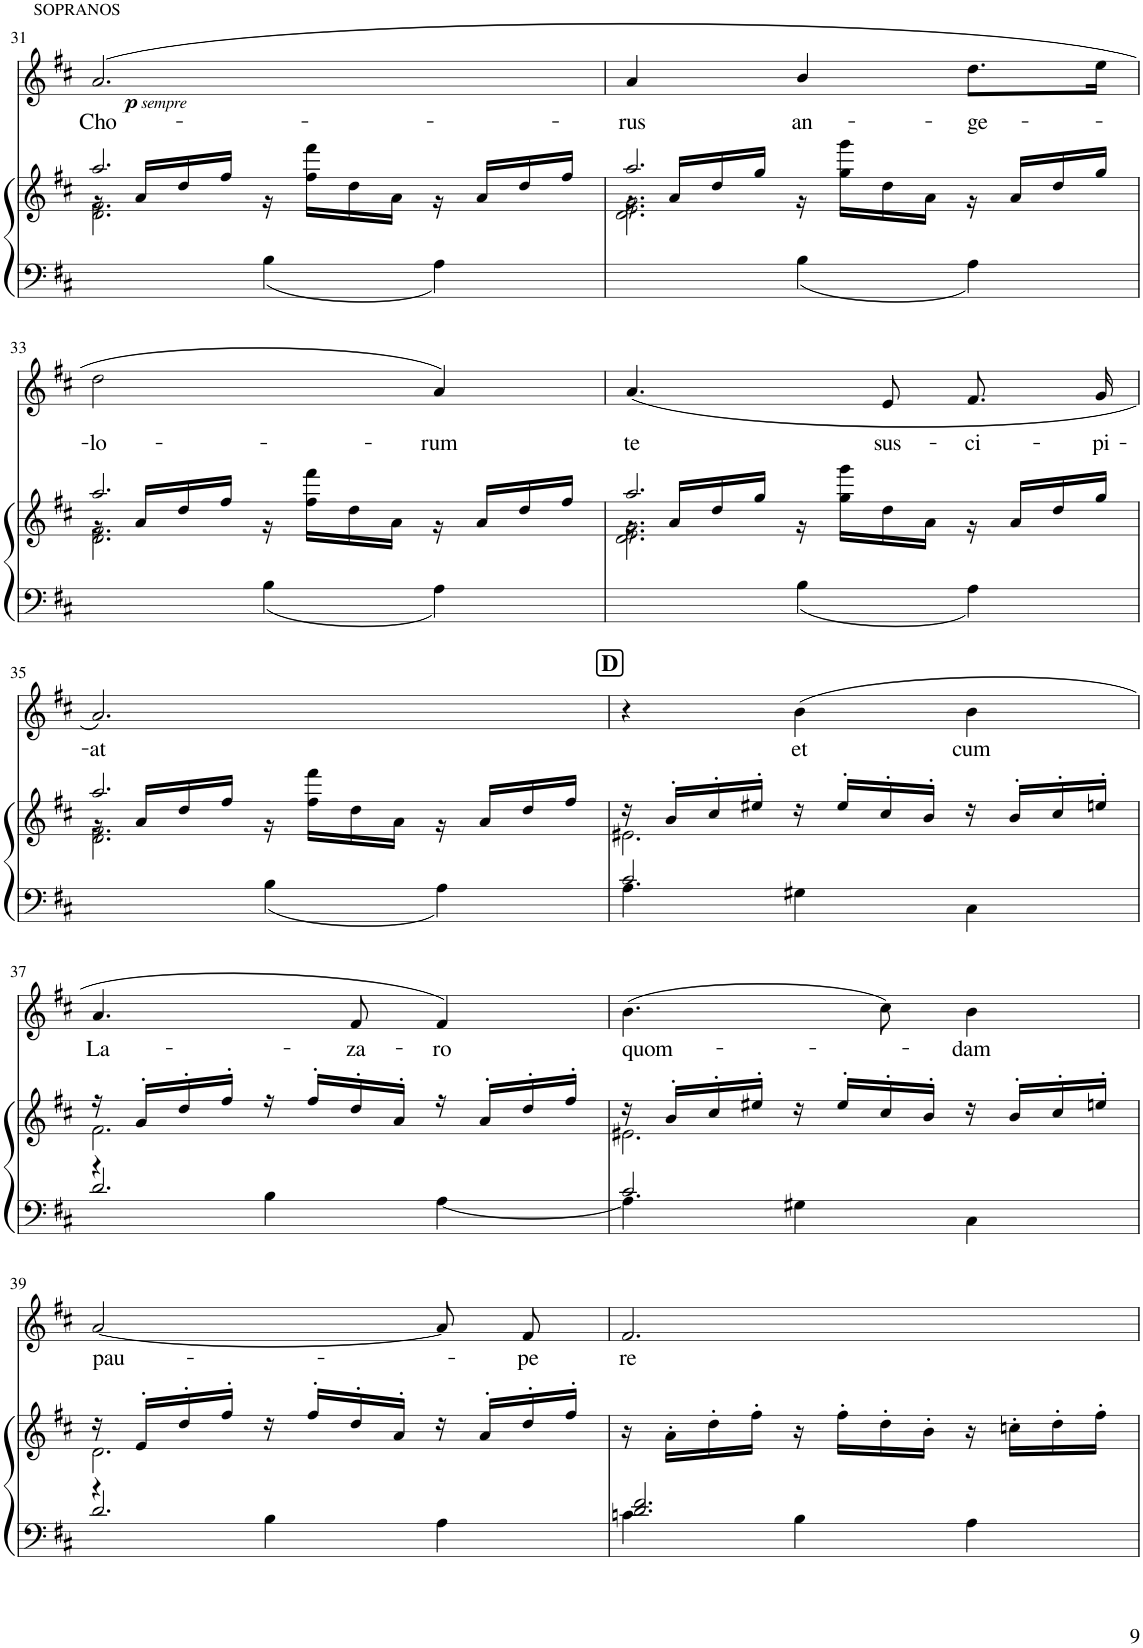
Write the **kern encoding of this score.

**kern	**kern	**kern	**text	**dynam
*part2	*part2	*part1	*part1	*part1
*staff3	*staff2	*staff1	*staff1	*staff1
*I"PIANO	*	*I"SOPRANOS	*	*
*I'Pno	*	*	*	*
!!LO:PB:g=z
*clefF4	*clefG2	*clefG2	*	*
*k[f#c#]	*k[f#c#]	*k[f#c#]	*	*
*M3/4	*M3/4	*M3/4	*	*
=31	=31	=31	=31	=31
*	*^	*	*	*
*	*	*^	*	*	*
!	!	!	!	!LO:TX:a:t=SOPRANOS	!	!
!	!	!	!	!	!LO:LY:b	!LO:DY:b
!	!	!	!	!	!	!LO:DY:n=1:b
4ryy	2.aa/	16r	2.d\ 2.f#\	(2.a/	Cho-	p other-dynamics
.	.	16a/LL	.	.	.	.
.	.	16dd/	.	.	.	.
.	.	16ff#/JJ	.	.	.	.
4B\	.	16r	.	.	.	.
.	.	16ff#\ 16fff#\LL	.	.	.	.
.	.	16dd\	.	.	.	.
.	.	16a\JJ	.	.	.	.
4A\	.	16r	.	.	.	.
.	.	16a/LL	.	.	.	.
.	.	16dd/	.	.	.	.
.	.	16ff#/JJ	.	.	.	.
=32	=32	=32	=32	=32	=32	=32
!	!	!	!	!	!LO:LY:b	!
4ryy	2.aa/	16r	2.d\ 2.e\ 2.g\	4a/	-rus	.
.	.	16a/LL	.	.	.	.
.	.	16dd/	.	.	.	.
.	.	16gg/JJ	.	.	.	.
!	!	!	!	!	!LO:LY:b	!
4B\	.	16r	.	4b/	an-	.
.	.	16gg\ 16ggg\LL	.	.	.	.
.	.	16dd\	.	.	.	.
.	.	16a\JJ	.	.	.	.
!	!	!	!	!	!LO:LY:b	!
4A\	.	16r	.	8.dd\L	-ge-	.
.	.	16a/LL	.	.	.	.
.	.	16dd/	.	.	.	.
.	.	16gg/JJ	.	16ee\Jk	.	.
!!LO:LB:g=z
=33	=33	=33	=33	=33	=33	=33
!	!	!	!	!	!LO:LY:b	!
4ryy	2.aa/	16r	2.d\ 2.f#\	2dd\	-lo-	.
.	.	16a/LL	.	.	.	.
.	.	16dd/	.	.	.	.
.	.	16ff#/JJ	.	.	.	.
4B\	.	16r	.	.	.	.
.	.	16ff#\ 16fff#\LL	.	.	.	.
.	.	16dd\	.	.	.	.
.	.	16a\JJ	.	.	.	.
!	!	!	!	!	!LO:LY:b	!
4A\	.	16r	.	4a/)	-rum	.
.	.	16a/LL	.	.	.	.
.	.	16dd/	.	.	.	.
.	.	16ff#/JJ	.	.	.	.
=34	=34	=34	=34	=34	=34	=34
!	!	!	!	!	!LO:LY:b	!
4ryy	2.aa/	16r	2.d\ 2.e\ 2.g\	(4.a/	te	.
.	.	16a/LL	.	.	.	.
.	.	16dd/	.	.	.	.
.	.	16gg/JJ	.	.	.	.
4B\	.	16r	.	.	.	.
.	.	16gg\ 16ggg\LL	.	.	.	.
!	!	!	!	!	!LO:LY:b	!
.	.	16dd\	.	8e/	sus-	.
.	.	16a\JJ	.	.	.	.
!	!	!	!	!	!LO:LY:b	!
4A\	.	16r	.	8.f#/	-ci-	.
.	.	16a/LL	.	.	.	.
.	.	16dd/	.	.	.	.
!	!	!	!	!	!LO:LY:b	!
.	.	16gg/JJ	.	16g/	-pi-	.
!!LO:LB:g=z
=35	=35	=35	=35	=35	=35	=35
!	!	!	!	!	!LO:LY:b	!
4ryy	2.aa/	16r	2.d\ 2.f#\	2.a/)	-at	.
.	.	16a/LL	.	.	.	.
.	.	16dd/	.	.	.	.
.	.	16ff#/JJ	.	.	.	.
4B\	.	16r	.	.	.	.
.	.	16ff#\ 16fff#\LL	.	.	.	.
.	.	16dd\	.	.	.	.
.	.	16a\JJ	.	.	.	.
4A\	.	16r	.	.	.	.
.	.	16a/LL	.	.	.	.
.	.	16dd/	.	.	.	.
.	.	16ff#/JJ	.	.	.	.
*	*	*v	*v	*	*	*
!!LO:REH:place=s1:a:B:cj:fs=14:t=D
=36	=36	=36	=36	=36	=36
*^	*	*	*	*	*
4A\	2.c#/	16r	2.e#X\	4r	.	.
.	.	16a'/LL	.	.	.	.
.	.	16cc#'/	.	.	.	.
.	.	16ee#X'/JJ	.	.	.	.
!	!	!	!	!	!LO:LY:b	!
4G#X\	.	16r	.	(4b\	et	.
.	.	16ee#'/LL	.	.	.	.
.	.	16cc#'/	.	.	.	.
.	.	16b'/JJ	.	.	.	.
!	!	!	!	!	!LO:LY:b	!
4C#\	.	16r	.	4b\	cum	.
.	.	16b'/LL	.	.	.	.
.	.	16cc#'/	.	.	.	.
.	.	16een'/JJ	.	.	.	.
!!LO:LB:g=z
=37	=37	=37	=37	=37	=37	=37
!	!	!	!	!	!LO:LY:b	!
4r	2.d/	16r	2.f#\	4.a/	La-	.
.	.	16g'/LL	.	.	.	.
.	.	16dd'/	.	.	.	.
.	.	16ff#'/JJ	.	.	.	.
4B\	.	16r	.	.	.	.
.	.	16ff#'/LL	.	.	.	.
!	!	!	!	!	!LO:LY:b	!
.	.	16dd'/	.	8f#/	-za-	.
.	.	16a'/JJ	.	.	.	.
!	!	!	!	!	!LO:LY:b	!
[4A\	.	16r	.	4f#/)	-ro	.
.	.	16a'/LL	.	.	.	.
.	.	16dd'/	.	.	.	.
.	.	16ff#'/JJ	.	.	.	.
=38	=38	=38	=38	=38	=38	=38
!	!	!	!	!	!LO:LY:b	!
4A\]	2.c#/	16r	2.e#X\	(4.b\	quom-	.
.	.	16a'/LL	.	.	.	.
.	.	16cc#'/	.	.	.	.
.	.	16ee#X'/JJ	.	.	.	.
4G#X\	.	16r	.	.	.	.
.	.	16ee#'/LL	.	.	.	.
.	.	16cc#'/	.	8cc#\)	.	.
.	.	16b'/JJ	.	.	.	.
!	!	!	!	!	!LO:LY:b	!
4C#\	.	16r	.	4b\	-dam	.
.	.	16b'/LL	.	.	.	.
.	.	16cc#'/	.	.	.	.
.	.	16een'/JJ	.	.	.	.
!!LO:LB:g=z
=39	=39	=39	=39	=39	=39	=39
!	!	!	!	!	!LO:LY:b	!
4r	2.d/	16r	2.d\	[2a/	pau-	.
.	.	16e'/LL	.	.	.	.
.	.	16dd'/	.	.	.	.
.	.	16ff#'/JJ	.	.	.	.
4B\	.	16r	.	.	.	.
.	.	16ff#'/LL	.	.	.	.
.	.	16dd'/	.	.	.	.
.	.	16a'/JJ	.	.	.	.
4A\	.	16r	.	8a/]	.	.
.	.	16a'/LL	.	.	.	.
!	!	!	!	!	!LO:LY:b	!
.	.	16dd'/	.	8f#/	-pe	.
.	.	16ff#'/JJ	.	.	.	.
*	*	*v	*v	*	*	*
=40	=40	=40	=40	=40	=40
!	!	!	!	!LO:LY:b	!
2.d/ 2.f#/	4cn\	16r	2.f#/	re	.
.	.	16a'\LL	.	.	.
.	.	16dd'\	.	.	.
.	.	16ff#'\JJ	.	.	.
.	4B\	16r	.	.	.
.	.	16ff#'\LL	.	.	.
.	.	16dd'\	.	.	.
.	.	16b'\JJ	.	.	.
.	4A\	16r	.	.	.
.	.	16ccn'\LL	.	.	.
.	.	16dd'\	.	.	.
.	.	16ff#'\JJ	.	.	.
*v	*v	*	*	*	*
=	=	=	=	=
*-	*-	*-	*-	*-
